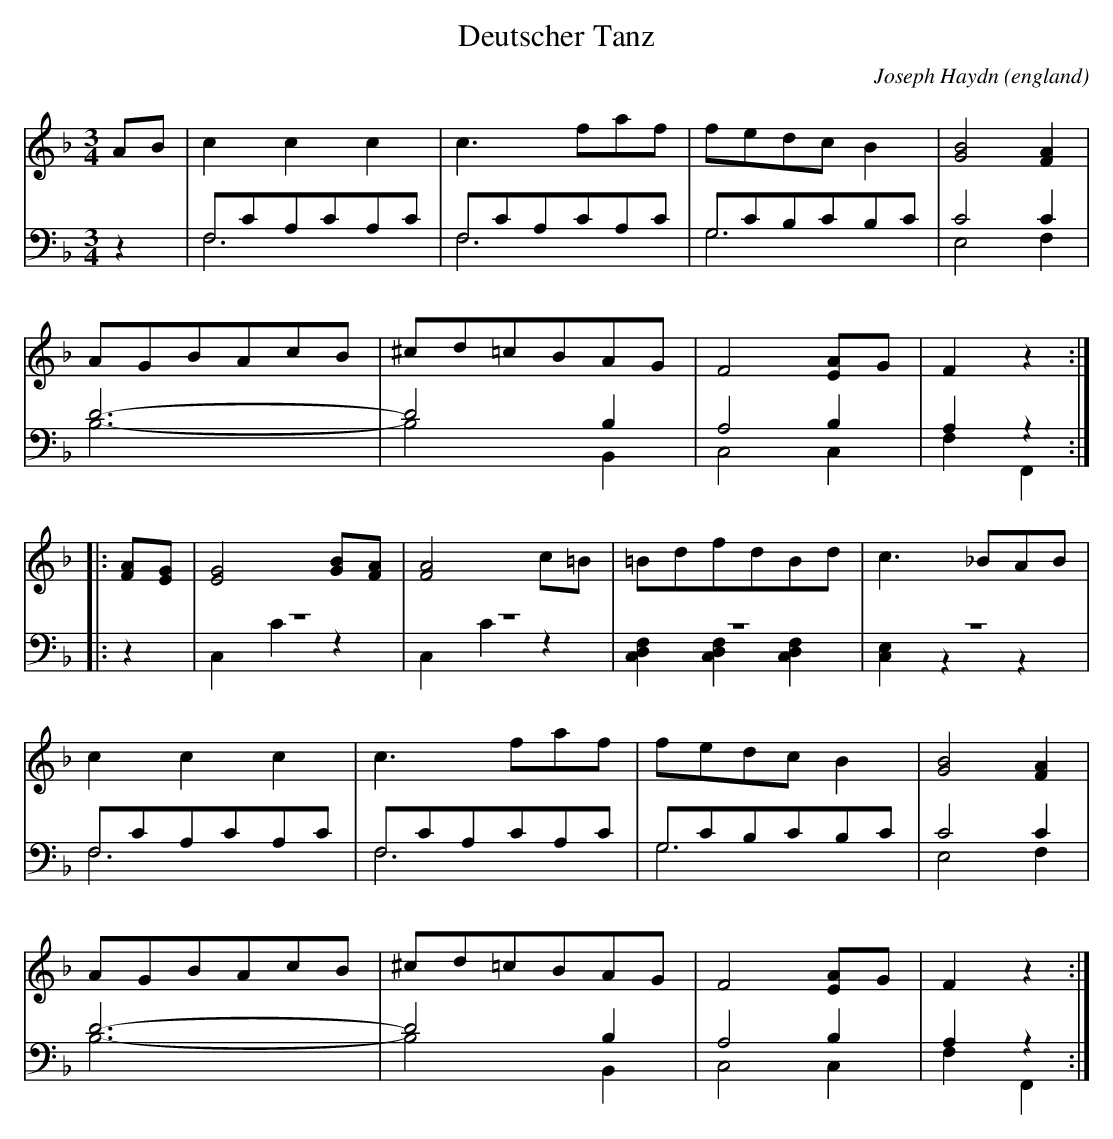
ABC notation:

X:1
T:Deutscher Tanz
O:england
C:Joseph Haydn
V:1 Program 1 0
V:2 Program 1 0 bass up
V:3 Program 1 0 bass merge down
M:3/4
L:1/8
K:F
V:1
AB|c2c2c2|c3faf|fedcB2|[G4B4][F2A2]|
V:2
z2|F,CA,CA,C|F,CA,CA,C|G,CB,CB,C|C4C2|
V:3
z2|F,6|F,6|G,6|E,4F,2|
V:1
AGBAcB|^cd=cBAG|F4[EA]G|F2z2:|
V:2
D6-|D4B,2|A,4B,2|A,2z2:|
V:3
B,6-|B,4B,,2|C,4C,2|F,2F,,2:|
V:1
|:[FA][EG]|[E4G4][GB][FA]|[F4A4]c=B|=BdfdBd|c3_BAB|
V:2
|:z2|z6|z6|z6|z6|
V:3
|:z2|C,2C2z2|C,2C2z2|[C,2D,2F,2][C,2D,2F,2][C,2D,2F,2]|[C,2E,2]z2z2|
V:1
c2c2c2|c3faf|fedcB2|[G4B4][F2A2]|
V:2
F,CA,CA,C|F,CA,CA,C|G,CB,CB,C|C4C2|
V:3
F,6|F,6|G,6|E,4F,2|
V:1
AGBAcB|^cd=cBAG|F4[EA]G|F2z2:|
V:2
D6-|D4B,2|A,4B,2|A,2z2:|
V:3
B,6-|B,4B,,2|C,4C,2|F,2F,,2:|
